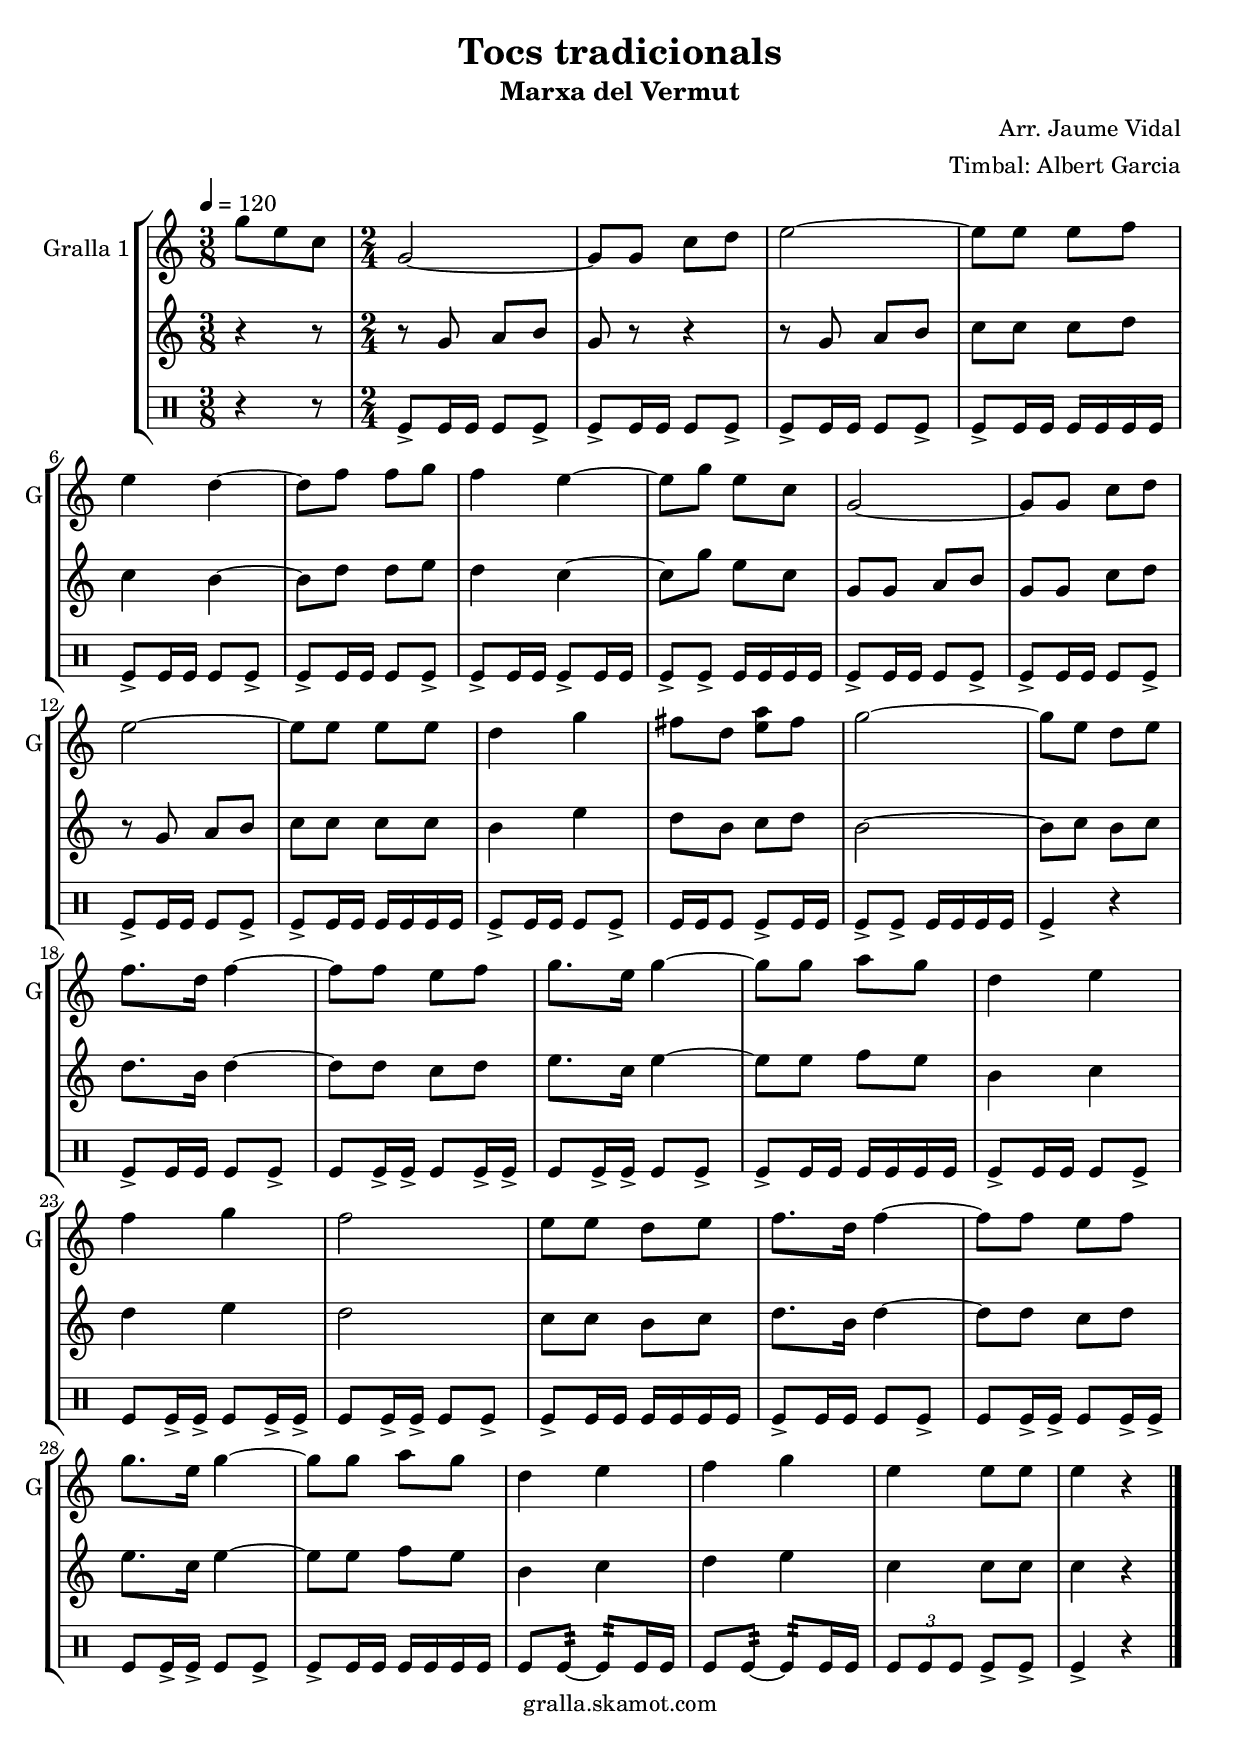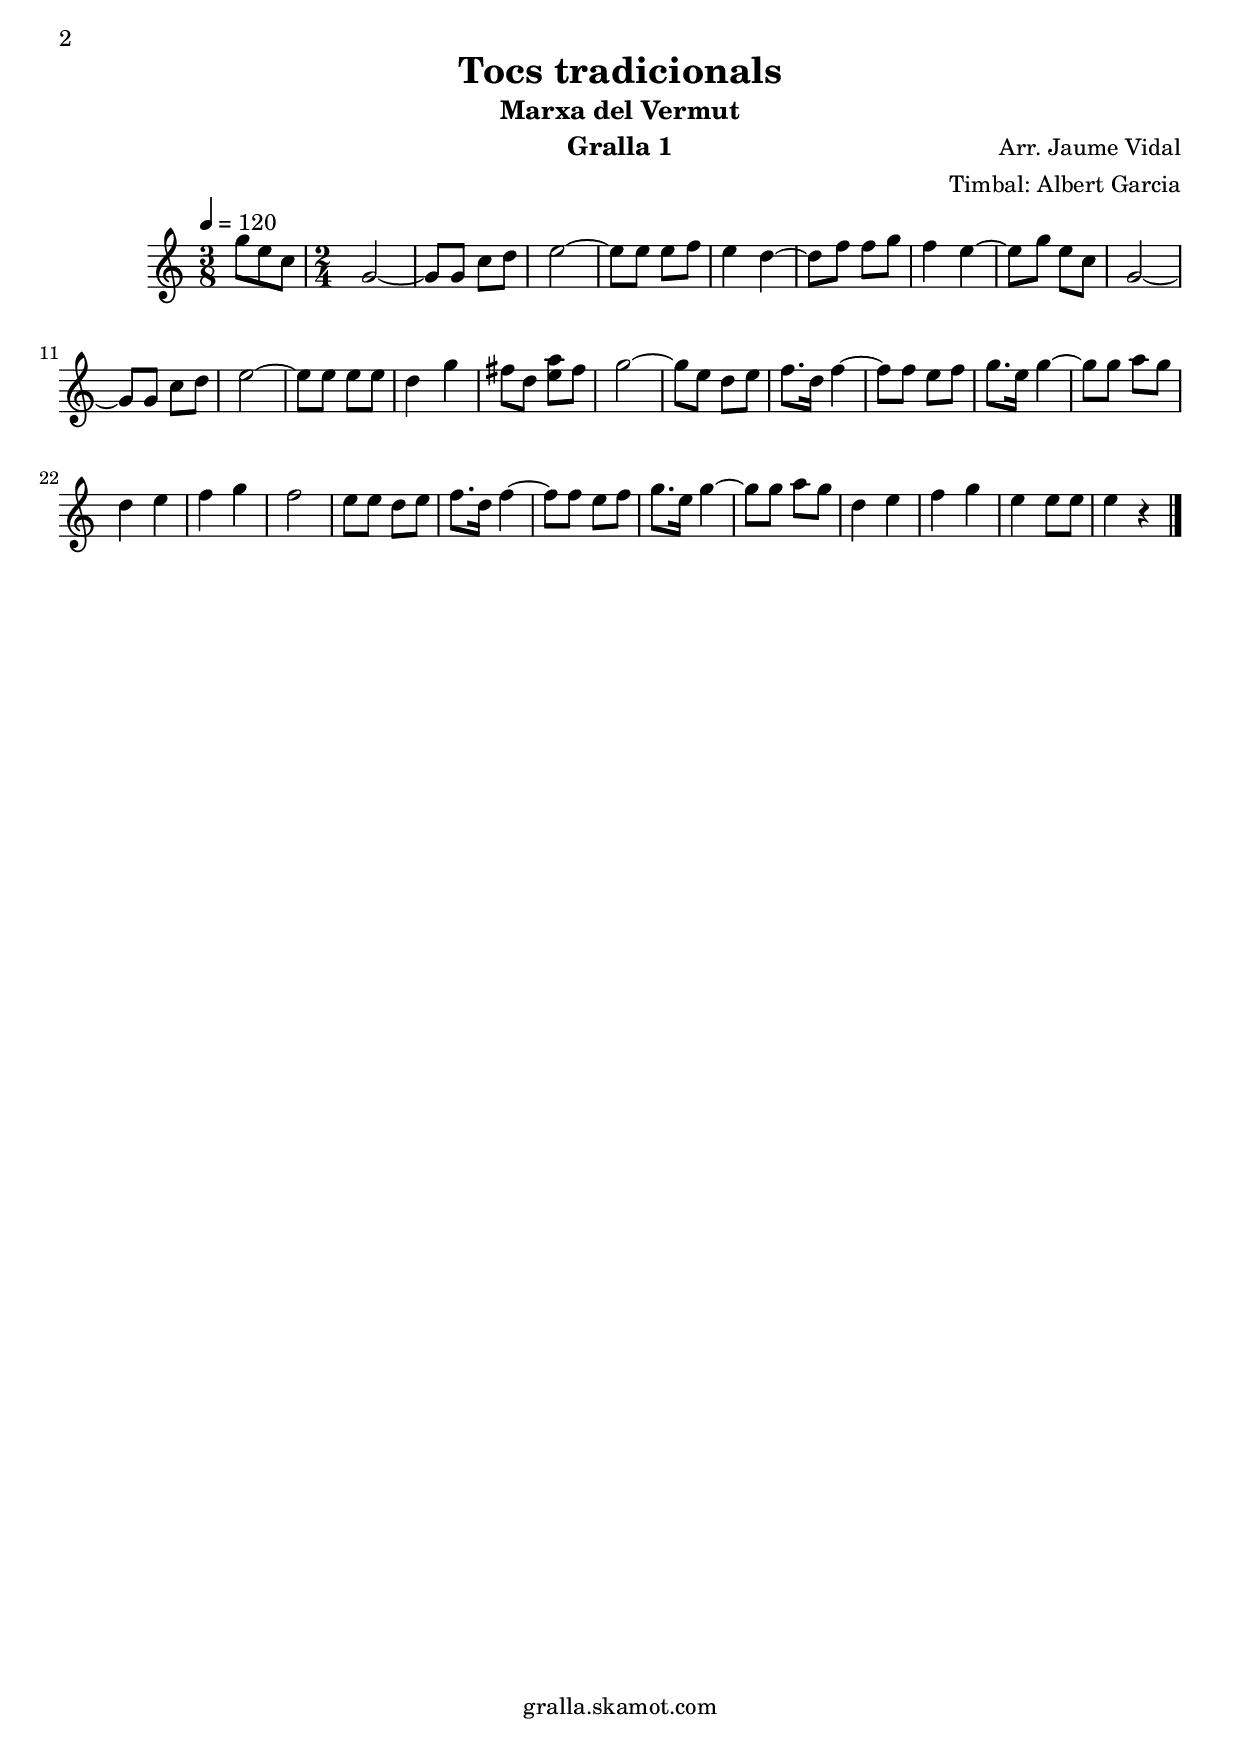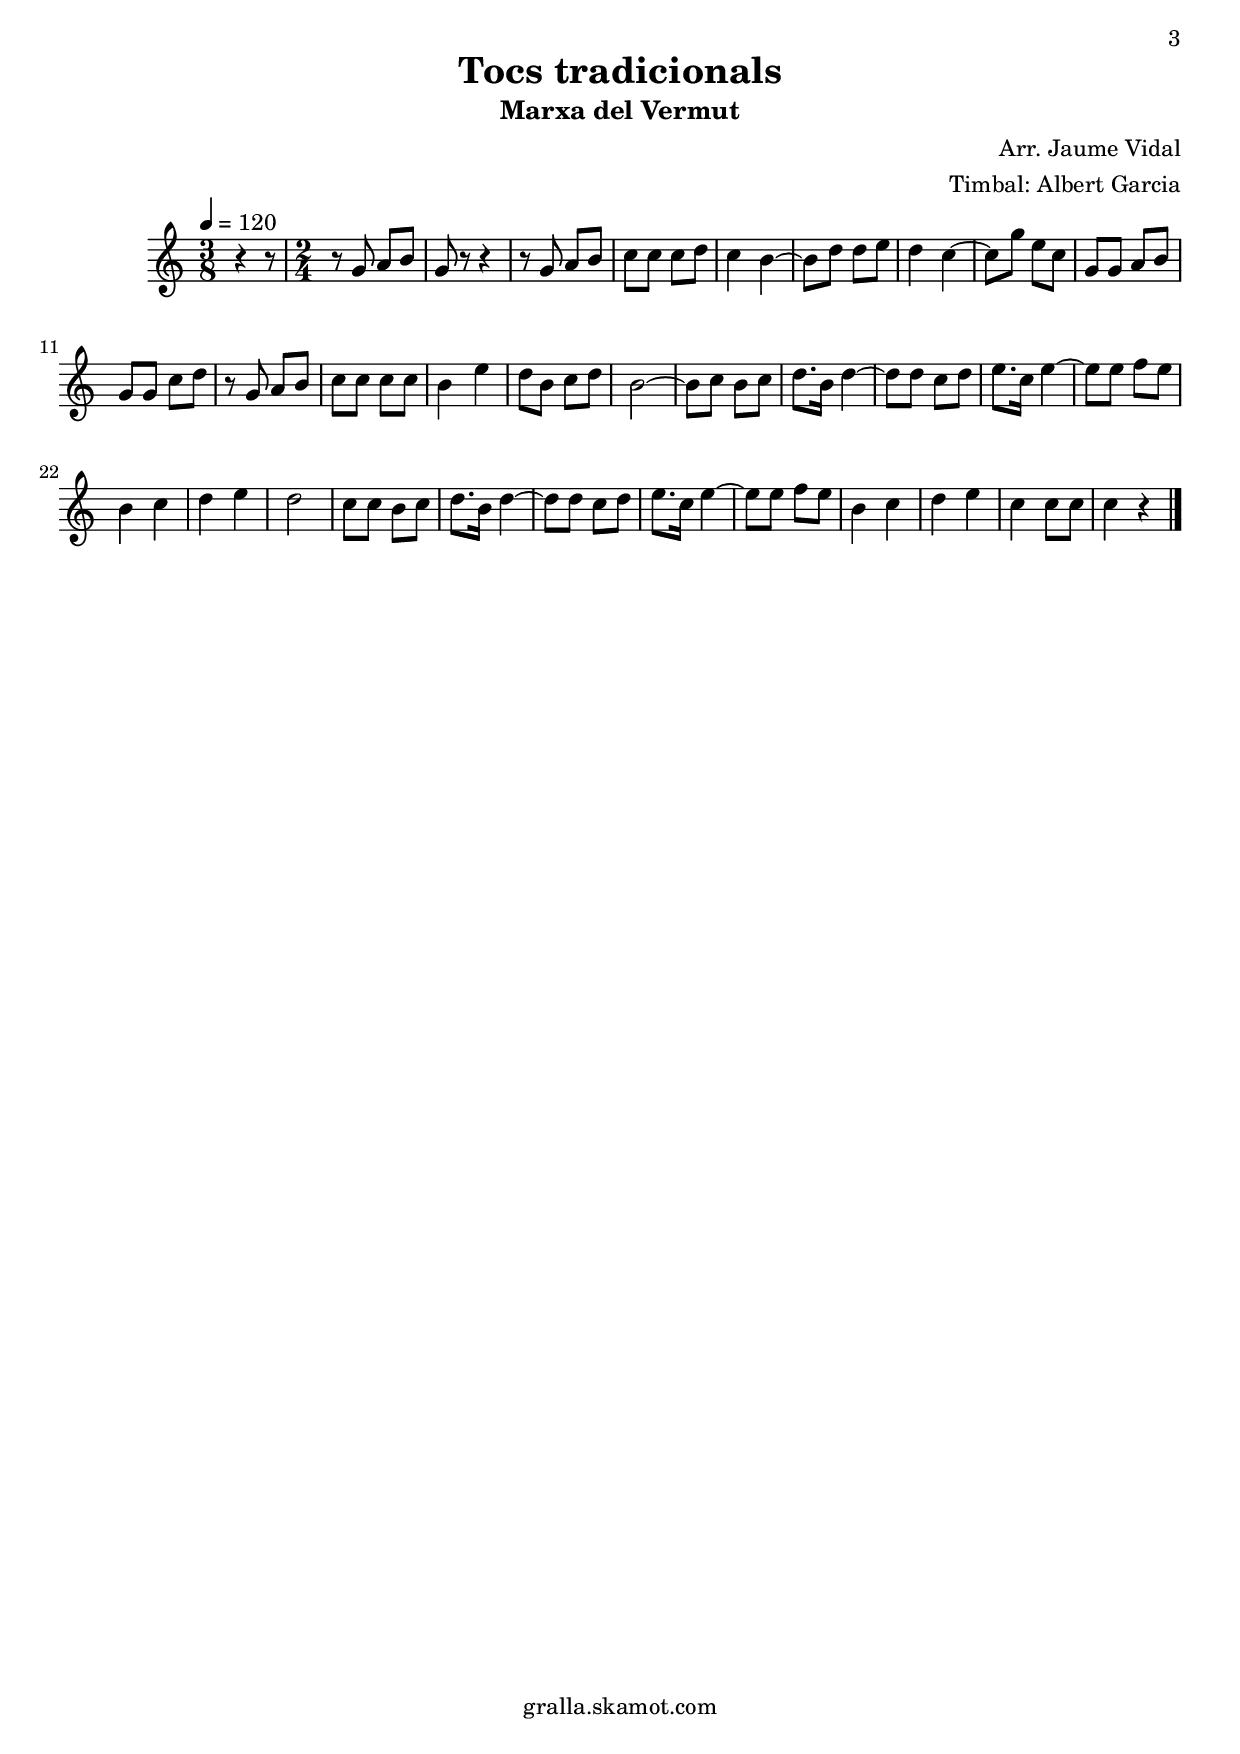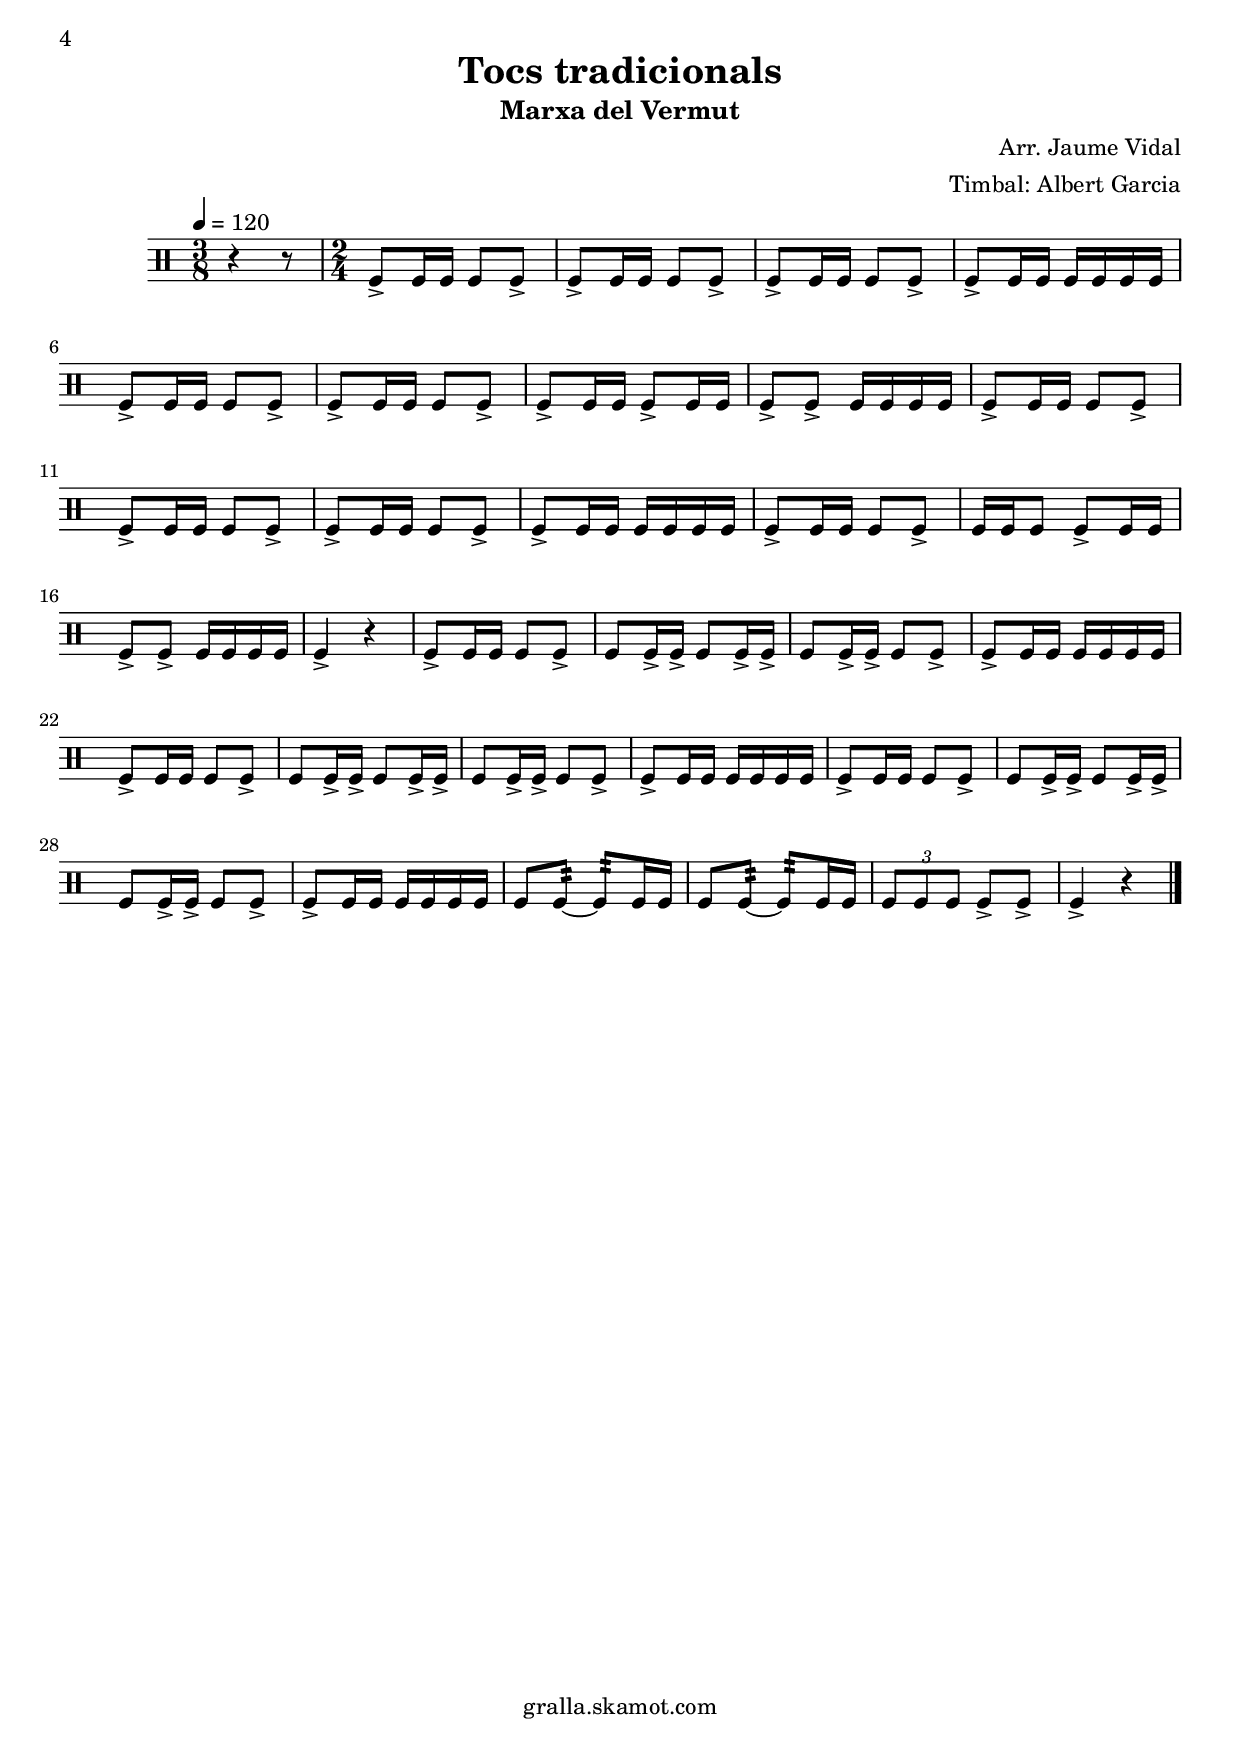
\version "2.16.2"

\header {
  dedication=""
  title="Tocs tradicionals"
  subtitle="Marxa del Vermut"
  subsubtitle=""
  poet=""
  meter=""
  piece=""
  composer="Arr. Jaume Vidal"
  arranger="Timbal: Albert Garcia"
  opus=""
  instrument=""
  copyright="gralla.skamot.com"
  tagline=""
}

liniaroAa =
\relative g''
{
  \tempo 4=120
  \clef treble
  \key c \major
  \time 3/8
  g8 e c  |
  \time 2/4   g2 ~  |
  g8 g c d  |
  e2 ~  |
  %05
  e8 e e f  |
  e4 d ~  |
  d8 f f g  |
  f4 e ~  |
  e8 g e c  |
  %10
  g2 ~  |
  g8 g c d  |
  e2 ~  |
  e8 e e e  |
  d4 g  |
  %15
  fis8 d <e a> fis  |
  g2 ~  |
  g8 e d e  |
  f8. d16 f4 ~  |
  f8 f e f  |
  %20
  g8. e16 g4 ~  |
  g8 g a g  |
  d4 e  |
  f4 g  |
  f2  |
  %25
  e8 e d e  |
  f8. d16 f4 ~  |
  f8 f e f  |
  g8. e16 g4 ~  |
  g8 g a g  |
  %30
  d4 e  |
  f4 g  |
  e4 e8 e  |
  e4 r  \bar "|."
}

liniaroAb =
\relative g'
{
  \tempo 4=120
  \clef treble
  \key c \major
  \time 3/8
  r4 r8  |
  \time 2/4   r8 g a b  |
  g8 r r4  |
  r8 g a b  |
  %05
  c8 c c d  |
  c4 b ~  |
  b8 d d e  |
  d4 c ~  |
  c8 g' e c  |
  %10
  g8 g a b  |
  g8 g c d  |
  r8 g, a b  |
  c8 c c c  |
  b4 e  |
  %15
  d8 b c d  |
  b2 ~  |
  b8 c b c  |
  d8. b16 d4 ~  |
  d8 d c d  |
  %20
  e8. c16 e4 ~  |
  e8 e f e  |
  b4 c  |
  d4 e  |
  d2  |
  %25
  c8 c b c  |
  d8. b16 d4 ~  |
  d8 d c d  |
  e8. c16 e4 ~  |
  e8 e f e  |
  %30
  b4 c  |
  d4 e  |
  c4 c8 c  |
  c4 r  \bar "|."
}

liniaroAc =
\drummode
{
  \tempo 4=120
  \time 3/8
  r4 r8  |
  \time 2/4   tomfl8-> tomfl16 tomfl tomfl8 tomfl->  |
  tomfl8-> tomfl16 tomfl tomfl8 tomfl->  |
  tomfl8-> tomfl16 tomfl tomfl8 tomfl->  |
  %05
  tomfl8-> tomfl16 tomfl tomfl tomfl tomfl tomfl  |
  tomfl8-> tomfl16 tomfl tomfl8 tomfl->  |
  tomfl8-> tomfl16 tomfl tomfl8 tomfl->  |
  tomfl8-> tomfl16 tomfl tomfl8-> tomfl16 tomfl  |
  tomfl8-> tomfl-> tomfl16 tomfl tomfl tomfl  |
  %10
  tomfl8-> tomfl16 tomfl tomfl8 tomfl->  |
  tomfl8-> tomfl16 tomfl tomfl8 tomfl->  |
  tomfl8-> tomfl16 tomfl tomfl8 tomfl->  |
  tomfl8-> tomfl16 tomfl tomfl tomfl tomfl tomfl  |
  tomfl8-> tomfl16 tomfl tomfl8 tomfl->  |
  %15
  tomfl16 tomfl tomfl8 tomfl-> tomfl16 tomfl  |
  tomfl8-> tomfl-> tomfl16 tomfl tomfl tomfl  |
  tomfl4-> r  |
  tomfl8-> tomfl16 tomfl tomfl8 tomfl->  |
  tomfl8 tomfl16-> tomfl-> tomfl8 tomfl16-> tomfl->  |
  %20
  tomfl8 tomfl16-> tomfl-> tomfl8 tomfl->  |
  tomfl8-> tomfl16 tomfl tomfl tomfl tomfl tomfl  |
  tomfl8-> tomfl16 tomfl tomfl8 tomfl->  |
  tomfl8 tomfl16-> tomfl-> tomfl8 tomfl16-> tomfl->  |
  tomfl8 tomfl16-> tomfl-> tomfl8 tomfl->  |
  %25
  tomfl8-> tomfl16 tomfl tomfl tomfl tomfl tomfl  |
  tomfl8-> tomfl16 tomfl tomfl8 tomfl->  |
  tomfl8 tomfl16-> tomfl-> tomfl8 tomfl16-> tomfl->  |
  tomfl8 tomfl16-> tomfl-> tomfl8 tomfl->  |
  tomfl8-> tomfl16 tomfl tomfl tomfl tomfl tomfl  |
  %30
  tomfl8 tomfl:32 ~ tomfl:32 tomfl16 tomfl  |
  tomfl8 tomfl:32 ~ tomfl:32 tomfl16 tomfl  |
  \times 2/3 { tomfl8 tomfl tomfl } tomfl-> tomfl->  |
  tomfl4-> r  \bar "|."
}

\bookpart {
  \score {
    \new StaffGroup {
      \override Score.RehearsalMark #'self-alignment-X = #LEFT
      <<
        \new Staff \with {instrumentName = #"Gralla 1" shortInstrumentName = #"G"} \liniaroAa
        \new Staff \with {instrumentName = #"" shortInstrumentName = #" "} \liniaroAb
        \new DrumStaff \with {instrumentName = #"" shortInstrumentName = #" "} \liniaroAc
      >>
    }
    \layout {}
  }
  \score { \unfoldRepeats
    \new StaffGroup {
      \override Score.RehearsalMark #'self-alignment-X = #LEFT
      <<
        \new Staff \with {instrumentName = #"Gralla 1" shortInstrumentName = #"G"} \liniaroAa
        \new Staff \with {instrumentName = #"" shortInstrumentName = #" "} \liniaroAb
        \new DrumStaff \with {instrumentName = #"" shortInstrumentName = #" "} \liniaroAc
      >>
    }
    \midi {
      \set Staff.midiInstrument = "oboe"
      \set DrumStaff.midiInstrument = "drums"
    }
  }
}

\bookpart {
  \header {instrument="Gralla 1"}
  \score {
    \new StaffGroup {
      \override Score.RehearsalMark #'self-alignment-X = #LEFT
      <<
        \new Staff \liniaroAa
      >>
    }
    \layout {}
  }
  \score { \unfoldRepeats
    \new StaffGroup {
      \override Score.RehearsalMark #'self-alignment-X = #LEFT
      <<
        \new Staff \liniaroAa
      >>
    }
    \midi {
      \set Staff.midiInstrument = "oboe"
      \set DrumStaff.midiInstrument = "drums"
    }
  }
}

\bookpart {
  \header {instrument=""}
  \score {
    \new StaffGroup {
      \override Score.RehearsalMark #'self-alignment-X = #LEFT
      <<
        \new Staff \liniaroAb
      >>
    }
    \layout {}
  }
  \score { \unfoldRepeats
    \new StaffGroup {
      \override Score.RehearsalMark #'self-alignment-X = #LEFT
      <<
        \new Staff \liniaroAb
      >>
    }
    \midi {
      \set Staff.midiInstrument = "oboe"
      \set DrumStaff.midiInstrument = "drums"
    }
  }
}

\bookpart {
  \header {instrument=""}
  \score {
    \new StaffGroup {
      \override Score.RehearsalMark #'self-alignment-X = #LEFT
      <<
        \new DrumStaff \liniaroAc
      >>
    }
    \layout {}
  }
  \score { \unfoldRepeats
    \new StaffGroup {
      \override Score.RehearsalMark #'self-alignment-X = #LEFT
      <<
        \new DrumStaff \liniaroAc
      >>
    }
    \midi {
      \set Staff.midiInstrument = "oboe"
      \set DrumStaff.midiInstrument = "drums"
    }
  }
}

